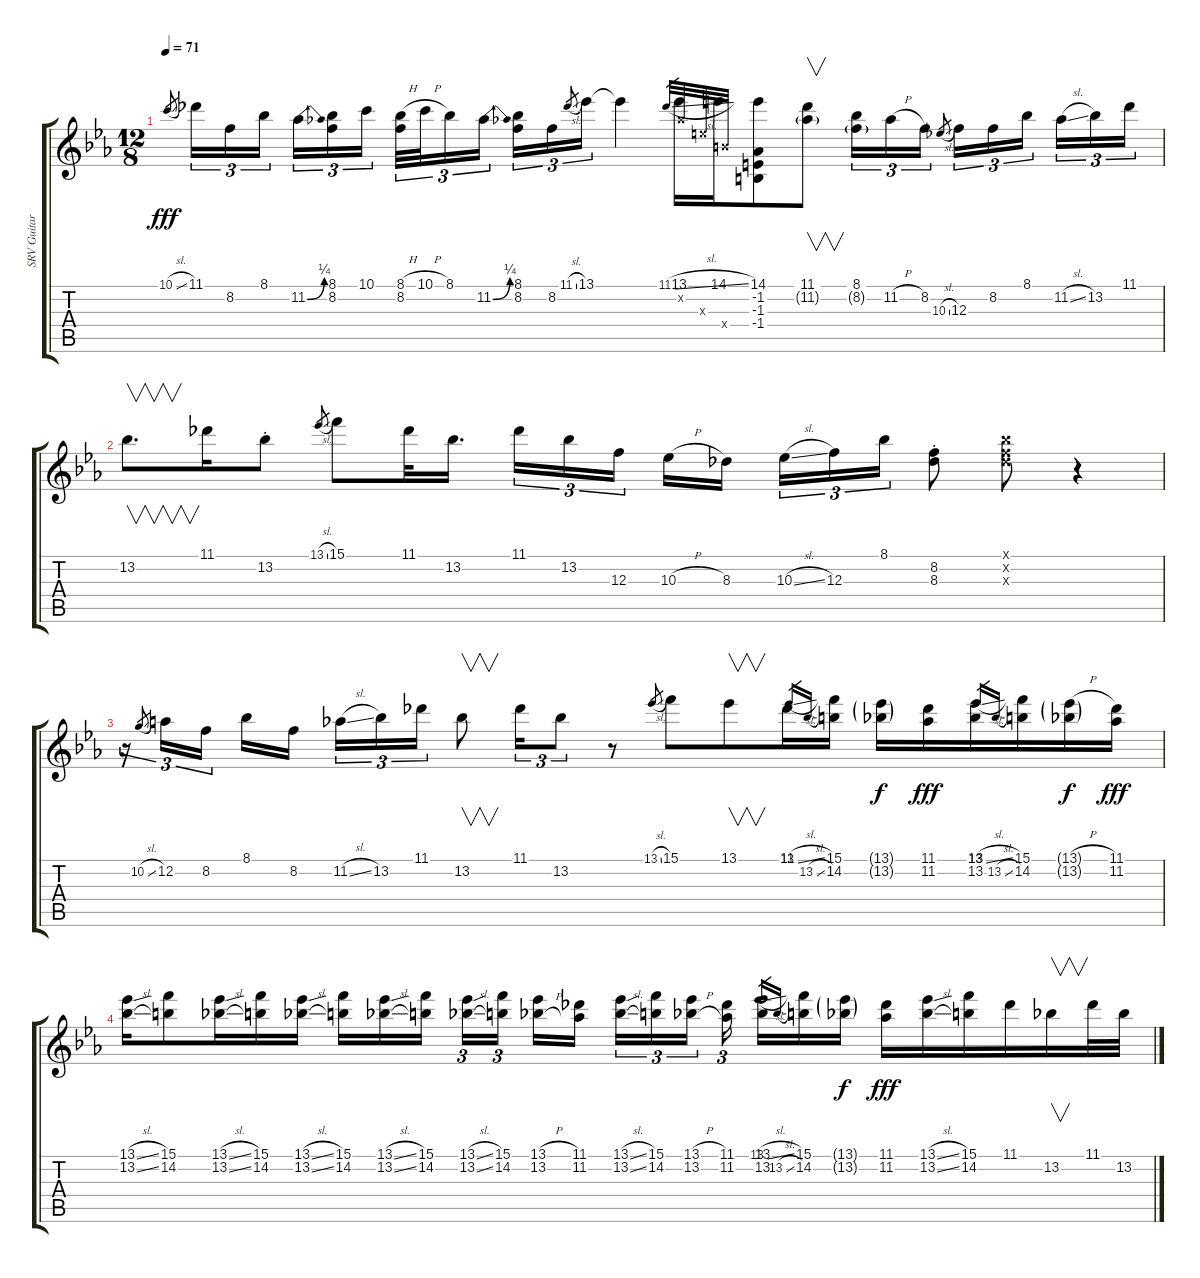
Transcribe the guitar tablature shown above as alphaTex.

\track ("SRV Guitar" "SRV Guitar") {instrument acousticguitarsteel}
\staff {score tabs}
\tuning (D4 A3 F3 C3 G2 D2) {hide}
\ts (12 8)
\tempo 71
\clef g2
\ks eb
10.1{sl}.8{gr dy fff} 11.1.16{tu (3 2)} 8.2.16{tu (3 2)} 8.1.16{tu (3 2) beam splitsecondary} 11.2{be (bend 0 0 60 1)}.16{tu (3 2)} (8.1 8.2).16{tu (3 2)} 10.1.16{tu (3 2) beam splitsecondary} (8.1{h} 8.2).32{tu (3 2)} 10.1{h}.32{tu (3 2)} 8.1.16{tu (3 2)} 11.2{be (bend 0 0 60 1)}.16{tu (3 2)} (8.1 8.2).16{tu (3 2)} 8.2.16{tu (3 2)} 11.1{sl}.8{gr} 13.1.16{tu (3 2)} 13.1{t}.4 13.1.16 14.1.16 11.1{sl}.32{gr} 11.2{x}.32{gr} 11.3{x}.32{gr} 11.4{x}.32{gr} (14.1 -1.2 -1.3 -1.4).8 (11.1 11.2{g}).8{v} (8.1 8.2{g}).16{tu (3 2)} 11.2{h}.16{tu (3 2)} 8.2.16{tu (3 2)} 10.3{sl}.8{gr beam splitsecondary} 12.3.16{tu (3 2)} 8.2.16{tu (3 2)} 8.1.16{tu (3 2) beam splitsecondary} 11.2{sl}.16{tu (3 2)} 13.2.16{tu (3 2)} 11.1.16{tu (3 2)} |
13.2.8{v d} 11.1.16 13.2{st}.8 13.1{sl}.8{gr} 15.1.8 11.1.32 13.2.16{d beam splitsecondary} 11.1.16{tu (3 2)} 13.2.16{tu (3 2)} 12.3.16{tu (3 2)} 10.3{h}.16 8.3.16{beam splitsecondary} 10.3{sl}.16{tu (3 2)} 12.3.16{tu (3 2)} 8.1.16{tu (3 2)} (8.2{st} 8.3{st}).8 (8.1{x} 8.2{x} 8.3{x}).8 r.4 |
r.16{tu (3 2)} 10.2{sl}.8{gr} 12.2.16{tu (3 2)} 8.2.16{tu (3 2) beam splitsecondary} 8.1.16 8.2.16{beam splitsecondary} 11.2{sl}.16{tu (3 2)} 13.2.16{tu (3 2)} 11.1.16{tu (3 2)} 13.2.8{v} 11.1.16{tu (3 2)} 13.2.8{tu (3 2)} r.8 13.1{sl}.8{gr} 15.1.8 13.1.8{v} 11.1.16 13.1{sl}.16{gr} 13.2{sl}.16{gr} (15.1 14.2).16 (13.1{g} 13.2{g}).16{dy f} (11.1 11.2).16{dy fff} (13.1 13.2).16 13.1{sl}.16{gr} 13.2{sl}.16{gr} (15.1 14.2).16 (13.1{h g} 13.2{g}).16{dy f} (11.1 11.2).16{dy fff} |
(13.1{sl} 13.2{sl}).16 (15.1 14.2).8 (13.1{sl} 13.2{sl}).16 (15.1 14.2).16 (13.1{sl} 13.2{sl}).16 (15.1 14.2).16 (13.1{sl} 13.2{sl}).16 (15.1 14.2).16{beam splitsecondary} (13.1{sl} 13.2{sl}).16{tu (3 2)} (15.1 14.2).16{tu (3 2) beam splitsecondary} (13.1{h} 13.2{h}).16 (11.1 11.2).16 (13.1{sl} 13.2{sl}).16{tu (3 2)} (15.1 14.2).16{tu (3 2)} (13.1{h} 13.2{h}).16{tu (3 2) beam splitsecondary} (11.1 11.2).16{tu (3 2) beam splitsecondary} (13.1 13.2).16 13.1{sl}.16{gr} 13.2{sl}.16{gr} (15.1 14.2).16 (13.1{g} 13.2{g}).16{dy f} (11.1 11.2).16{dy fff} (13.1{sl} 13.2{sl}).16 (15.1 14.2).16 11.1.16 13.2.16{v} 11.1.32 13.2{sl}.32
